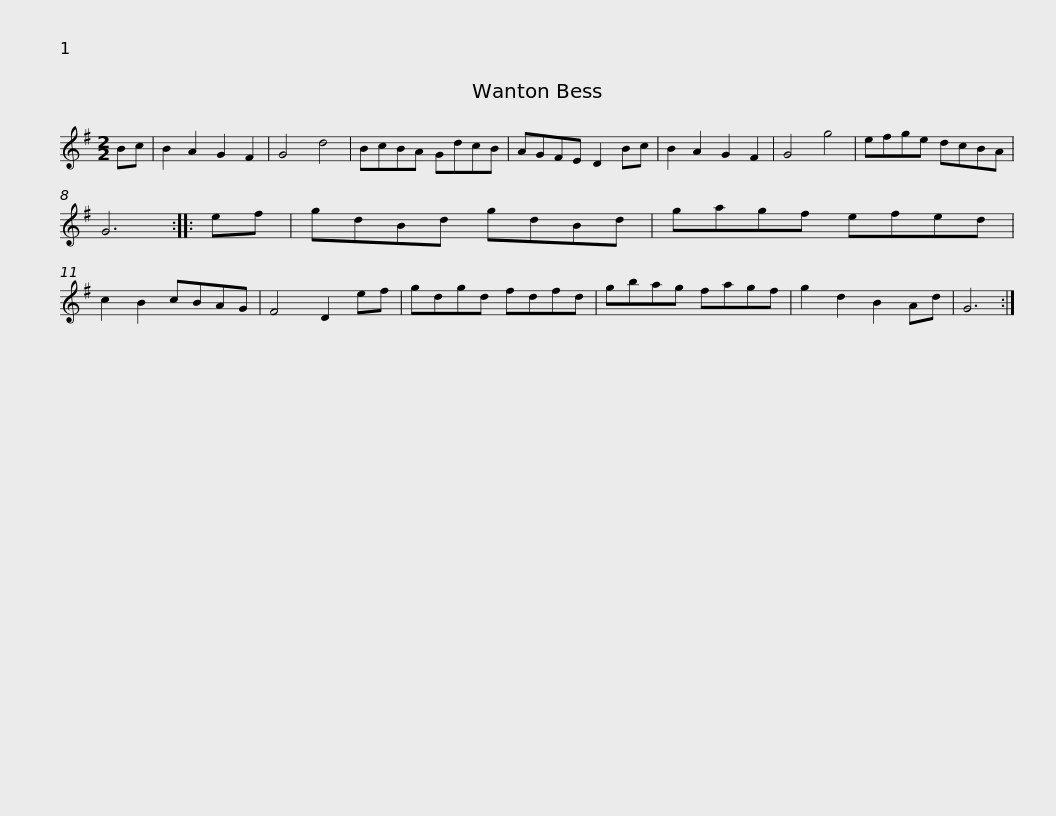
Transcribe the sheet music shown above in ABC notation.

X:1
L:1/8
M:2/2
I:linebreak $
K:G
V:1 treble
V:1
 Bc | B2 A2 G2 F2 | G4 d4 | BcBA GdcB | AGFE D2 Bc | %5
 B2 A2 G2 F2 | G4 g4 | efge dcBA | G6 ::$ ef | %10
 gdBd gdBd | gagf efed | c2 B2 cBAG | F4 D2 ef | gdgd fdfd |$ %15
 gbag fagf | g2 d2 B2 Ad | G6 :| %18
